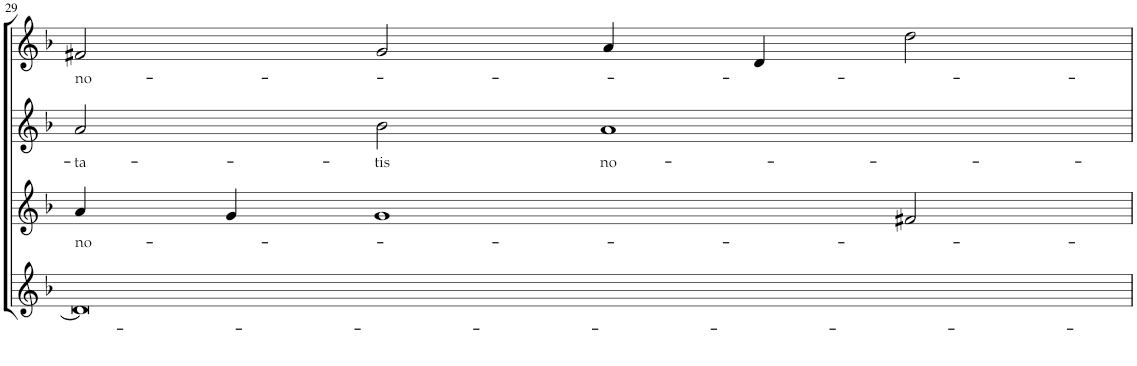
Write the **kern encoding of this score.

**kern	**kern	**text	**kern	**text	**kern	**text
*part4	*part3	*part3	*part2	*part2	*part1	*part1
*staff4	*staff3	*staff3	*staff2	*staff2	*staff1	*staff1
*I"Alto II	*I"Alto I	*	*I"Soprano II	*	*I"Soprano I	*
*	*	*	*	*	*I'S	*
!!LO:PB:g=z
*clefG2	*clefG2	*	*clefG2	*	*clefG2	*
*Trd7c12	*Trd7c12	*	*	*	*	*
*k[b-]	*k[b-]	*	*k[b-]	*	*k[b-]	*
*F:	*F:	*	*F:	*	*F:	*
*M4/2	*M4/2	*	*M4/2	*	*M4/2	*
=29	=29	=29	=29	=29	=29	=29
!	!	!LO:LY:b	!	!LO:LY:b	!	!LO:LY:b
0d]	4a/	no-	2a/	-ta-	2f#X/	no-
.	4g/	.	.	.	.	.
!	!	!	!	!LO:LY:b	!	!
.	1g	.	2b-\	-tis	2g/	.
!	!	!	!	!LO:LY:b	!	!
.	.	.	1a	no-	4a/	.
.	.	.	.	.	4d/	.
.	2f#X/	.	.	.	2dd\	.
=	=	=	=	=	=	=
*-	*-	*-	*-	*-	*-	*-
